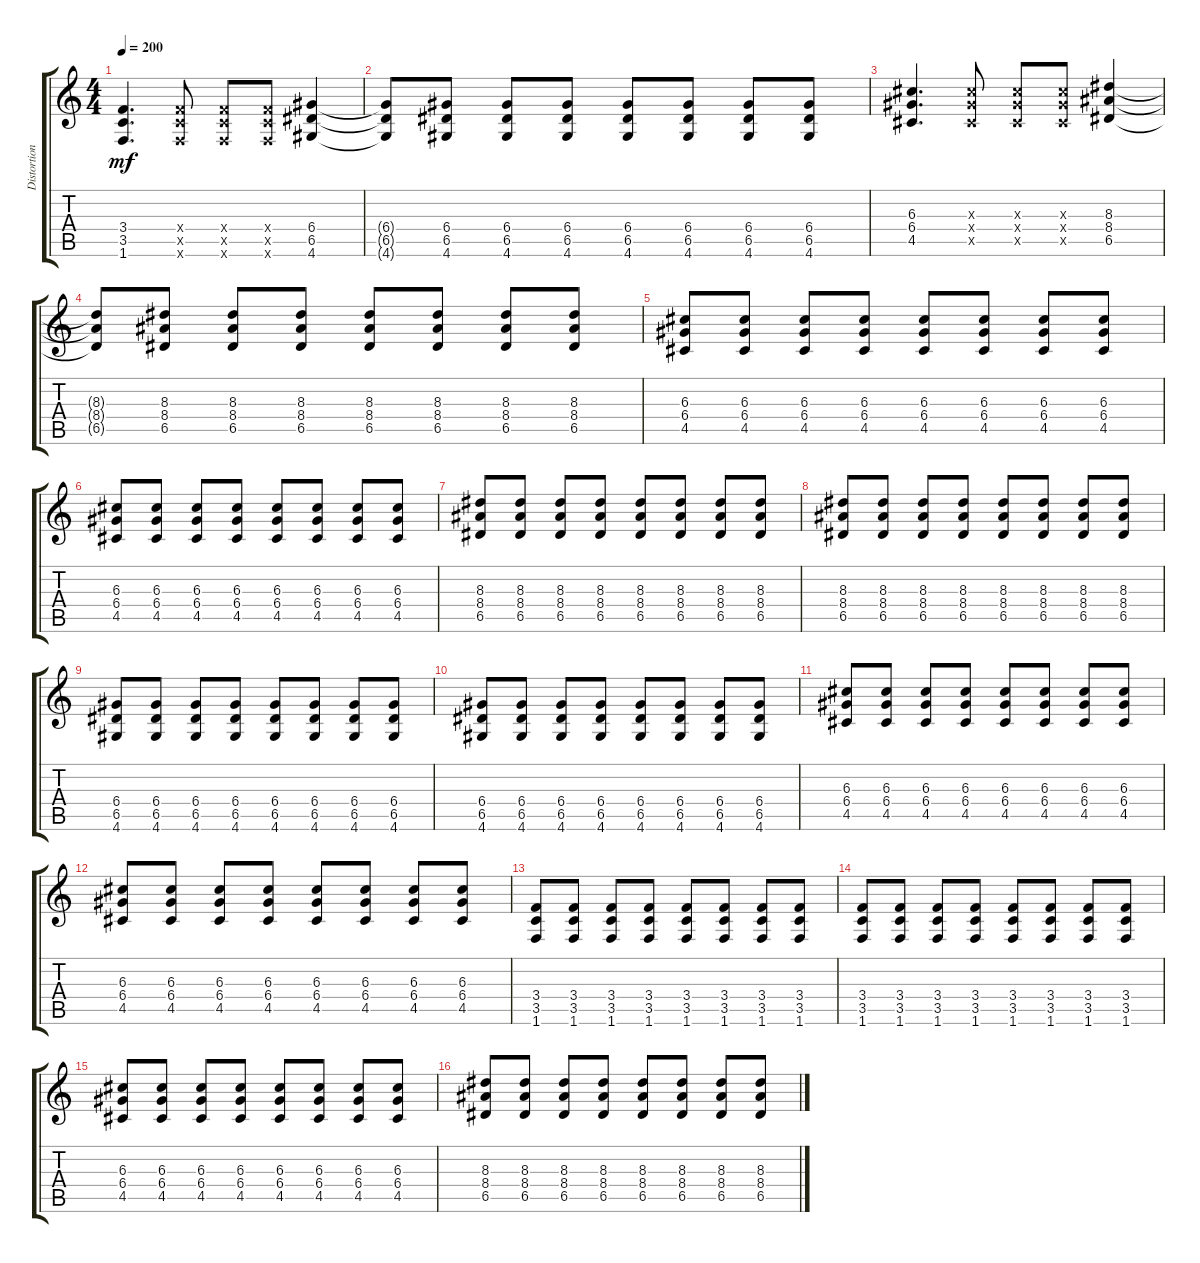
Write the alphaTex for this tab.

\track ("Distortion Guitar" "Distortion") {instrument distortionguitar}
\staff {score tabs}
\tuning (E4 B3 G3 D3 A2 E2) {hide}
\ts (4 4)
\tempo 200
\clef g2
\ks c
(3.4 3.5 1.6).4{d dy mf} (3.4{x} 3.5{x} 1.6{x}).8 (3.4{x} 3.5{x} 1.6{x}).8 (3.4{x} 3.5{x} 1.6{x}).8 (6.4 6.5 4.6).4 |
(6.4{t} 6.5{t} 4.6{t}).8 (6.4 6.5 4.6).8 (6.4 6.5 4.6).8 (6.4 6.5 4.6).8 (6.4 6.5 4.6).8 (6.4 6.5 4.6).8 (6.4 6.5 4.6).8 (6.4 6.5 4.6).8 |
(6.3 6.4 4.5).4{d} (6.3{x} 6.4{x} 4.5{x}).8 (6.3{x} 6.4{x} 4.5{x}).8 (6.3{x} 6.4{x} 4.5{x}).8 (8.3 8.4 6.5).4 |
(8.3{t} 8.4{t} 6.5{t}).8 (8.3 8.4 6.5).8 (8.3 8.4 6.5).8 (8.3 8.4 6.5).8 (8.3 8.4 6.5).8 (8.3 8.4 6.5).8 (8.3 8.4 6.5).8 (8.3 8.4 6.5).8 |
(6.3 6.4 4.5).8 (6.3 6.4 4.5).8 (6.3 6.4 4.5).8 (6.3 6.4 4.5).8 (6.3 6.4 4.5).8 (6.3 6.4 4.5).8 (6.3 6.4 4.5).8 (6.3 6.4 4.5).8 |
(6.3 6.4 4.5).8 (6.3 6.4 4.5).8 (6.3 6.4 4.5).8 (6.3 6.4 4.5).8 (6.3 6.4 4.5).8 (6.3 6.4 4.5).8 (6.3 6.4 4.5).8 (6.3 6.4 4.5).8 |
(8.3 8.4 6.5).8 (8.3 8.4 6.5).8 (8.3 8.4 6.5).8 (8.3 8.4 6.5).8 (8.3 8.4 6.5).8 (8.3 8.4 6.5).8 (8.3 8.4 6.5).8 (8.3 8.4 6.5).8 |
(8.3 8.4 6.5).8 (8.3 8.4 6.5).8 (8.3 8.4 6.5).8 (8.3 8.4 6.5).8 (8.3 8.4 6.5).8 (8.3 8.4 6.5).8 (8.3 8.4 6.5).8 (8.3 8.4 6.5).8 |
(6.4 6.5 4.6).8 (6.4 6.5 4.6).8 (6.4 6.5 4.6).8 (6.4 6.5 4.6).8 (6.4 6.5 4.6).8 (6.4 6.5 4.6).8 (6.4 6.5 4.6).8 (6.4 6.5 4.6).8 |
(6.4 6.5 4.6).8 (6.4 6.5 4.6).8 (6.4 6.5 4.6).8 (6.4 6.5 4.6).8 (6.4 6.5 4.6).8 (6.4 6.5 4.6).8 (6.4 6.5 4.6).8 (6.4 6.5 4.6).8 |
(6.3 6.4 4.5).8 (6.3 6.4 4.5).8 (6.3 6.4 4.5).8 (6.3 6.4 4.5).8 (6.3 6.4 4.5).8 (6.3 6.4 4.5).8 (6.3 6.4 4.5).8 (6.3 6.4 4.5).8 |
(6.3 6.4 4.5).8 (6.3 6.4 4.5).8 (6.3 6.4 4.5).8 (6.3 6.4 4.5).8 (6.3 6.4 4.5).8 (6.3 6.4 4.5).8 (6.3 6.4 4.5).8 (6.3 6.4 4.5).8 |
(3.4 3.5 1.6).8 (3.4 3.5 1.6).8 (3.4 3.5 1.6).8 (3.4 3.5 1.6).8 (3.4 3.5 1.6).8 (3.4 3.5 1.6).8 (3.4 3.5 1.6).8 (3.4 3.5 1.6).8 |
(3.4 3.5 1.6).8 (3.4 3.5 1.6).8 (3.4 3.5 1.6).8 (3.4 3.5 1.6).8 (3.4 3.5 1.6).8 (3.4 3.5 1.6).8 (3.4 3.5 1.6).8 (3.4 3.5 1.6).8 |
(6.3 6.4 4.5).8 (6.3 6.4 4.5).8 (6.3 6.4 4.5).8 (6.3 6.4 4.5).8 (6.3 6.4 4.5).8 (6.3 6.4 4.5).8 (6.3 6.4 4.5).8 (6.3 6.4 4.5).8 |
(8.3 8.4 6.5).8 (8.3 8.4 6.5).8 (8.3 8.4 6.5).8 (8.3 8.4 6.5).8 (8.3 8.4 6.5).8 (8.3 8.4 6.5).8 (8.3 8.4 6.5).8 (8.3 8.4 6.5).8
